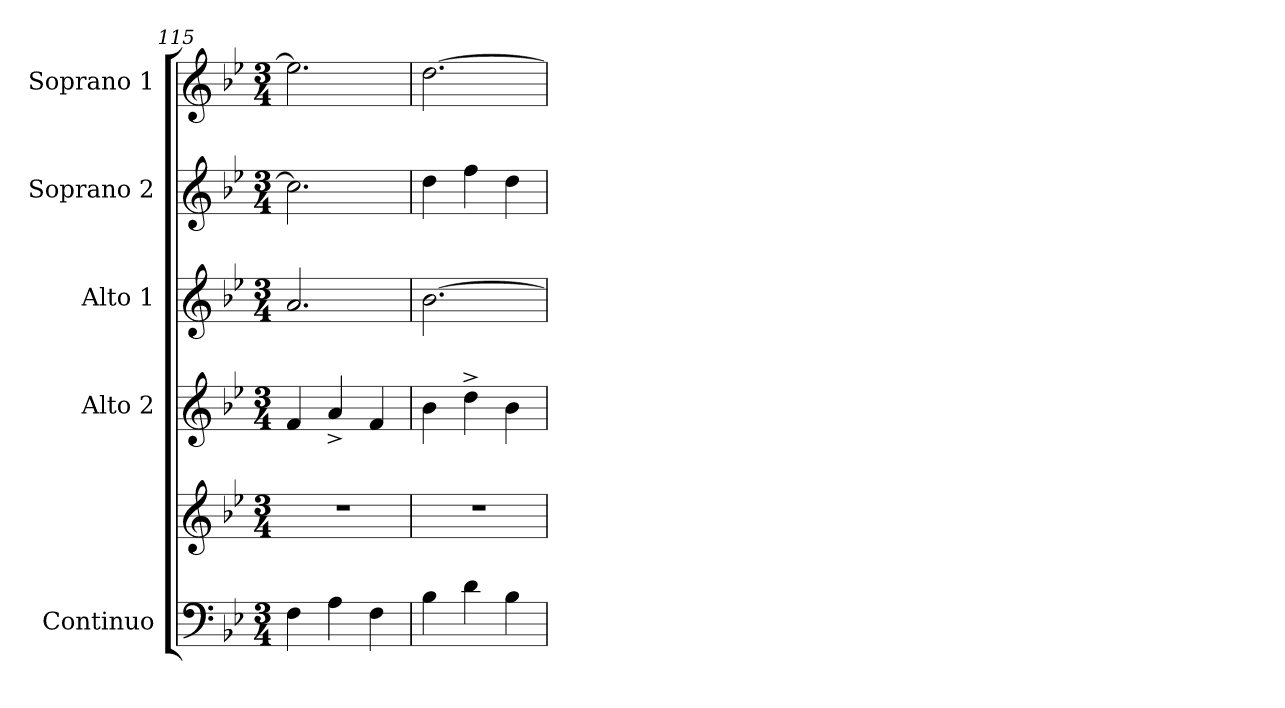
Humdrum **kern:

**kern	**kern	**kern	**kern	**kern	**kern
*part5	*part5	*part4	*part3	*part2	*part1
*staff6	*staff5	*staff4	*staff3	*staff2	*staff1
*I"Continuo	*	*I"Alto 2	*I"Alto 1	*I"Soprano 2	*I"Soprano 1
*	*	*I'A. 2	*I'A. 1	*I'S. 2	*I'S. 1
*clefF4	*clefG2	*clefG2	*clefG2	*clefG2	*clefG2
*k[b-e-]	*k[b-e-]	*k[b-e-]	*k[b-e-]	*k[b-e-]	*k[b-e-]
*B-:	*B-:	*B-:	*B-:	*B-:	*B-:
*M3/4	*M3/4	*M3/4	*M3/4	*M3/4	*M3/4
=115	=115	=115	=115	=115	=115
!	!LO:N:vis=1	!	!	!	!
4F\	2.r	4f/	2.a/	2.cc\]	2.ee-\]
4A\	.	4a^</	.	.	.
4F\	.	4f/	.	.	.
=116	=116	=116	=116	=116	=116
!	!LO:N:vis=1	!	!	!	!
4B-\	2.r	4b-\	[<2.b-\	4dd\	[<2.dd\
4d\	.	4dd^>\	.	4ff\	.
4B-\	.	4b-\	.	4dd\	.
=	=	=	=	=	=
*-	*-	*-	*-	*-	*-
